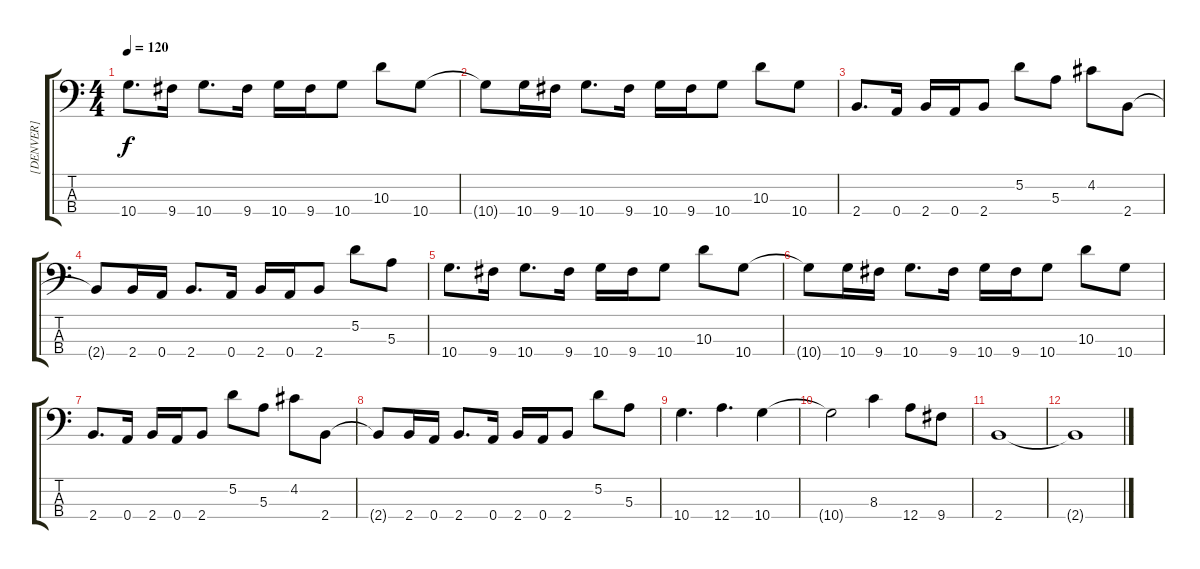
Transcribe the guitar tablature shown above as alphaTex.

\track ("[DENVER]" "[DENVER]") {instrument electricbassfinger}
\staff {score tabs}
\tuning (D3 A2 E2 A1) {hide}
\ts (4 4)
\tempo 120
\clef f4
\ks c
10.4.8{d dy f} 9.4.16 10.4.8{d} 9.4.16 10.4.16 9.4.16 10.4.8 10.3.8 10.4.8 |
10.4{t}.8 10.4.16 9.4.16 10.4.8{d} 9.4.16 10.4.16 9.4.16 10.4.8 10.3.8 10.4.8 |
2.4.8{d} 0.4.16 2.4.16 0.4.16 2.4.8 5.2.8 5.3.8 4.2.8 2.4.8 |
2.4{t}.8 2.4.16 0.4.16 2.4.8{d} 0.4.16 2.4.16 0.4.16 2.4.8 5.2.8 5.3.8 |
10.4.8{d} 9.4.16 10.4.8{d} 9.4.16 10.4.16 9.4.16 10.4.8 10.3.8 10.4.8 |
10.4{t}.8 10.4.16 9.4.16 10.4.8{d} 9.4.16 10.4.16 9.4.16 10.4.8 10.3.8 10.4.8 |
2.4.8{d} 0.4.16 2.4.16 0.4.16 2.4.8 5.2.8 5.3.8 4.2.8 2.4.8 |
2.4{t}.8 2.4.16 0.4.16 2.4.8{d} 0.4.16 2.4.16 0.4.16 2.4.8 5.2.8 5.3.8 |
10.4.4{d} 12.4.4{d} 10.4.4 |
10.4{t}.2 8.3.4 12.4.8 9.4.8 |
2.4.1 |
2.4{t}.1
